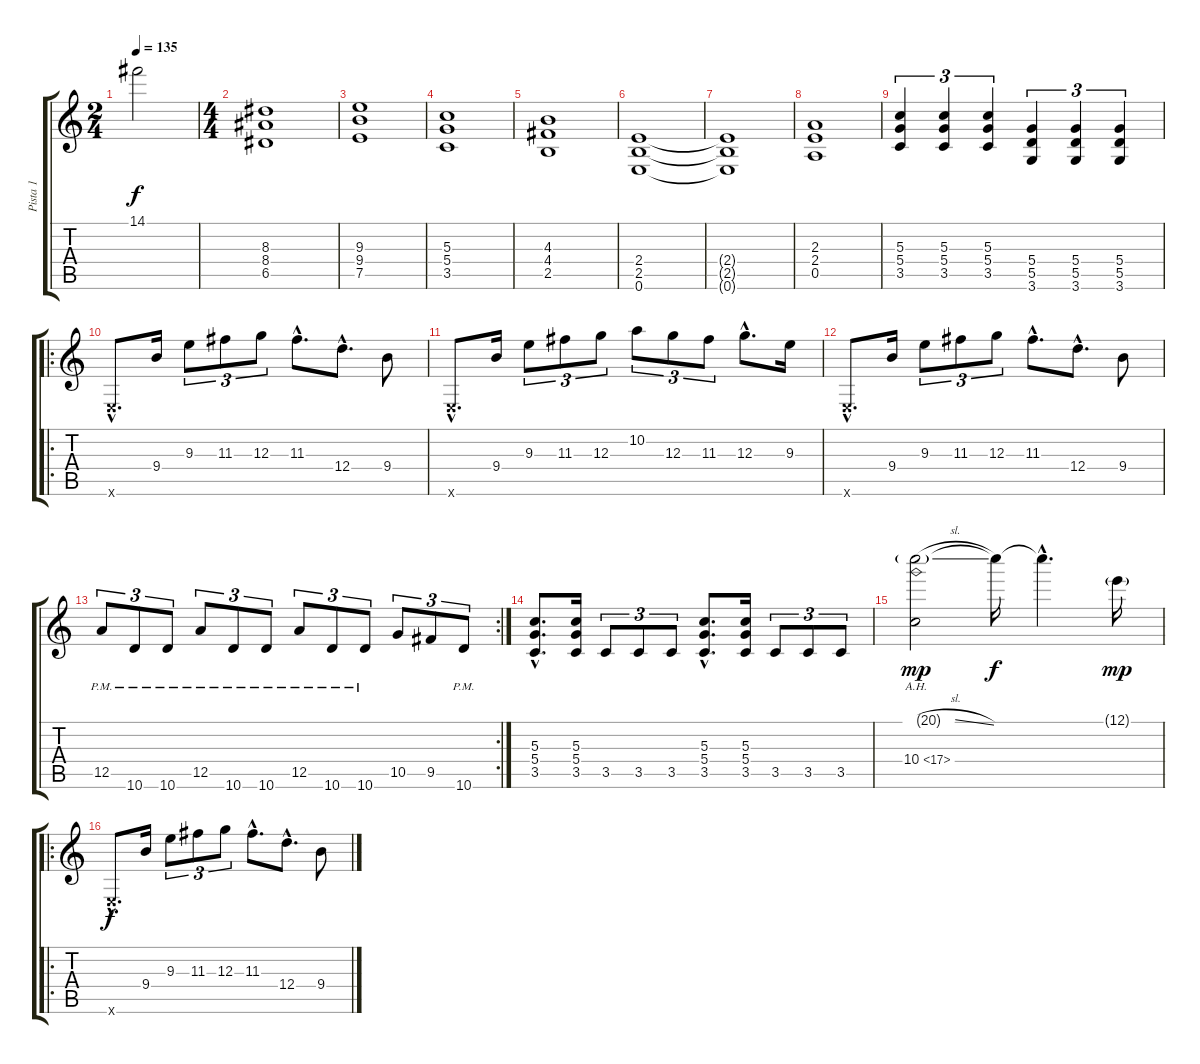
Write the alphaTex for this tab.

\track ("Pista 1" "Pista 1") {instrument distortionguitar}
\staff {score tabs}
\tuning (E4 B3 G3 D3 A2 E2) {hide}
\ts (2 4)
\tempo 135
\clef g2
\ks c
14.1{t}.2{dy f} |
\ts (4 4)
(8.3 8.4 6.5).1 |
(9.3 9.4 7.5).1 |
(5.3 5.4 3.5).1 |
(4.3 4.4 2.5).1 |
(2.4 2.5 0.6).1 |
(2.4{t} 2.5{t} 0.6{t}).1 |
(2.3 2.4 0.5).1 |
(5.3 5.4 3.5).4{tu (3 2)} (5.3 5.4 3.5).4{tu (3 2)} (5.3 5.4 3.5).4{tu (3 2)} (5.4 5.5 3.6).4{tu (3 2)} (5.4 5.5 3.6).4{tu (3 2)} (5.4 5.5 3.6).4{tu (3 2)} |
\ro
0.6{hac x}.8{d} 9.4.16 9.3.8{tu (3 2)} 11.3.8{tu (3 2)} 12.3.8{tu (3 2)} 11.3{hac}.8{d} 12.4{hac}.8{d} 9.4.8 |
0.6{hac x}.8{d} 9.4.16 9.3.8{tu (3 2)} 11.3.8{tu (3 2)} 12.3.8{tu (3 2)} 10.2.8{tu (3 2)} 12.3.8{tu (3 2)} 11.3.8{tu (3 2)} 12.3{hac}.8{d} 9.3.16 |
0.6{hac x}.8{d} 9.4.16 9.3.8{tu (3 2)} 11.3.8{tu (3 2)} 12.3.8{tu (3 2)} 11.3{hac}.8{d} 12.4{hac}.8{d} 9.4.8 |
\rc 2
12.5{pm}.8{tu (3 2)} 10.6{pm}.8{tu (3 2)} 10.6{pm}.8{tu (3 2)} 12.5{pm}.8{tu (3 2)} 10.6{pm}.8{tu (3 2)} 10.6{pm}.8{tu (3 2)} 12.5{pm}.8{tu (3 2)} 10.6{pm}.8{tu (3 2)} 10.6{pm}.8{tu (3 2)} 10.5.8{tu (3 2)} 9.5.8{tu (3 2)} 10.6{pm}.8{tu (3 2)} |
(5.3{hac} 5.4{hac} 3.5{hac}).8{d} (5.3 5.4 3.5).16 3.5.8{tu (3 2)} 3.5.8{tu (3 2)} 3.5.8{tu (3 2)} (5.3{hac} 5.4{hac} 3.5{hac}).8{d} (5.3 5.4 3.5).16 3.5.8{tu (3 2)} 3.5.8{tu (3 2)} 3.5.8{tu (3 2)} |
(20.1{sl g} 10.4{ah 7}).2{dy mp} 20.1{t}.16{dy f} 20.1{hac t}.4{d} 12.1{g}.16{dy mp} |
\ro
0.6{hac x}.8{d dy f} 9.4.16 9.3.8{tu (3 2)} 11.3.8{tu (3 2)} 12.3.8{tu (3 2)} 11.3{hac}.8{d} 12.4{hac}.8{d} 9.4.8
